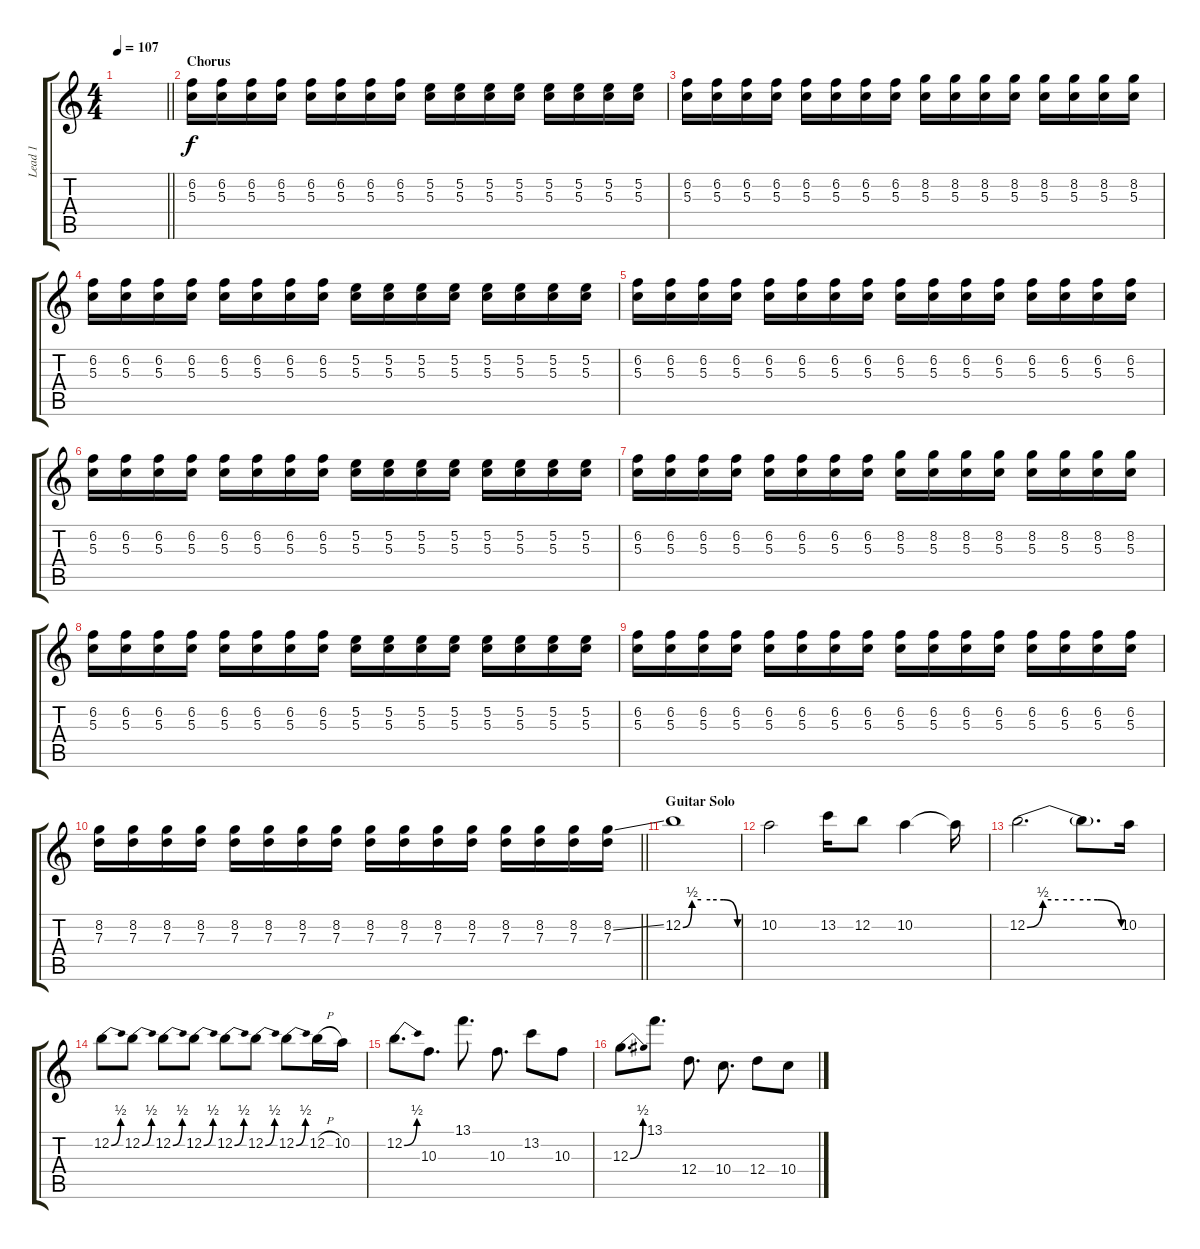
\track ("Lead 1" "Lead 1") {instrument distortionguitar}
\staff {score tabs}
\tuning (E4 B3 G3 D3 A2 D2) {hide}
\ts (4 4)
\tempo 107
\clef g2
\barLineRight lightlight
\ks c
|
\section ("" "Chorus")
(6.2 5.3).16 (6.2 5.3).16 (6.2 5.3).16 (6.2 5.3).16 (6.2 5.3).16 (6.2 5.3).16 (6.2 5.3).16 (6.2 5.3).16 (5.2 5.3).16 (5.2 5.3).16 (5.2 5.3).16 (5.2 5.3).16 (5.2 5.3).16 (5.2 5.3).16 (5.2 5.3).16 (5.2 5.3).16 |
(6.2 5.3).16 (6.2 5.3).16 (6.2 5.3).16 (6.2 5.3).16 (6.2 5.3).16 (6.2 5.3).16 (6.2 5.3).16 (6.2 5.3).16 (8.2 5.3).16 (8.2 5.3).16 (8.2 5.3).16 (8.2 5.3).16 (8.2 5.3).16 (8.2 5.3).16 (8.2 5.3).16 (8.2 5.3).16 |
(6.2 5.3).16 (6.2 5.3).16 (6.2 5.3).16 (6.2 5.3).16 (6.2 5.3).16 (6.2 5.3).16 (6.2 5.3).16 (6.2 5.3).16 (5.2 5.3).16 (5.2 5.3).16 (5.2 5.3).16 (5.2 5.3).16 (5.2 5.3).16 (5.2 5.3).16 (5.2 5.3).16 (5.2 5.3).16 |
(6.2 5.3).16 (6.2 5.3).16 (6.2 5.3).16 (6.2 5.3).16 (6.2 5.3).16 (6.2 5.3).16 (6.2 5.3).16 (6.2 5.3).16 (6.2 5.3).16 (6.2 5.3).16 (6.2 5.3).16 (6.2 5.3).16 (6.2 5.3).16 (6.2 5.3).16 (6.2 5.3).16 (6.2 5.3).16 |
(6.2 5.3).16 (6.2 5.3).16 (6.2 5.3).16 (6.2 5.3).16 (6.2 5.3).16 (6.2 5.3).16 (6.2 5.3).16 (6.2 5.3).16 (5.2 5.3).16 (5.2 5.3).16 (5.2 5.3).16 (5.2 5.3).16 (5.2 5.3).16 (5.2 5.3).16 (5.2 5.3).16 (5.2 5.3).16 |
(6.2 5.3).16 (6.2 5.3).16 (6.2 5.3).16 (6.2 5.3).16 (6.2 5.3).16 (6.2 5.3).16 (6.2 5.3).16 (6.2 5.3).16 (8.2 5.3).16 (8.2 5.3).16 (8.2 5.3).16 (8.2 5.3).16 (8.2 5.3).16 (8.2 5.3).16 (8.2 5.3).16 (8.2 5.3).16 |
(6.2 5.3).16 (6.2 5.3).16 (6.2 5.3).16 (6.2 5.3).16 (6.2 5.3).16 (6.2 5.3).16 (6.2 5.3).16 (6.2 5.3).16 (5.2 5.3).16 (5.2 5.3).16 (5.2 5.3).16 (5.2 5.3).16 (5.2 5.3).16 (5.2 5.3).16 (5.2 5.3).16 (5.2 5.3).16 |
(6.2 5.3).16 (6.2 5.3).16 (6.2 5.3).16 (6.2 5.3).16 (6.2 5.3).16 (6.2 5.3).16 (6.2 5.3).16 (6.2 5.3).16 (6.2 5.3).16 (6.2 5.3).16 (6.2 5.3).16 (6.2 5.3).16 (6.2 5.3).16 (6.2 5.3).16 (6.2 5.3).16 (6.2 5.3).16 |
\barLineRight lightlight
(8.2 7.3).16 (8.2 7.3).16 (8.2 7.3).16 (8.2 7.3).16 (8.2 7.3).16 (8.2 7.3).16 (8.2 7.3).16 (8.2 7.3).16 (8.2 7.3).16 (8.2 7.3).16 (8.2 7.3).16 (8.2 7.3).16 (8.2 7.3).16 (8.2 7.3).16 (8.2 7.3).16 (8.2{ss} 7.3).16 |
\section ("" "Guitar Solo")
12.2{be (custom 0 0 10 2 20 2 30 2 45 2 60 0)}.1 |
10.2.2 13.2.16 12.2.8 10.2.4 10.2{t}.16 |
12.2{be (custom 0 0 10 2 20 2 30 2 45 2 60 0)}.2{d} 12.2{t}.8{d} 10.2.16 |
12.2{be (bend 0 0 60 2)}.8 12.2{be (bend 0 0 60 2)}.8 12.2{be (bend 0 0 60 2)}.8 12.2{be (bend 0 0 60 2)}.8 12.2{be (bend 0 0 60 2)}.8 12.2{be (bend 0 0 60 2)}.8 12.2{be (bend 0 0 60 2)}.8 12.2{h}.16 10.2.16 |
12.2{be (bend 0 0 60 2)}.8{d} 10.3.8{d} 13.1.8{d} 10.3.8{d} 13.2.8 10.3.8 |
12.3{be (bend 0 0 60 2)}.8{d} 13.1.8{d} 12.4.8{d} 10.4.8{d} 12.4.8 10.4.8
